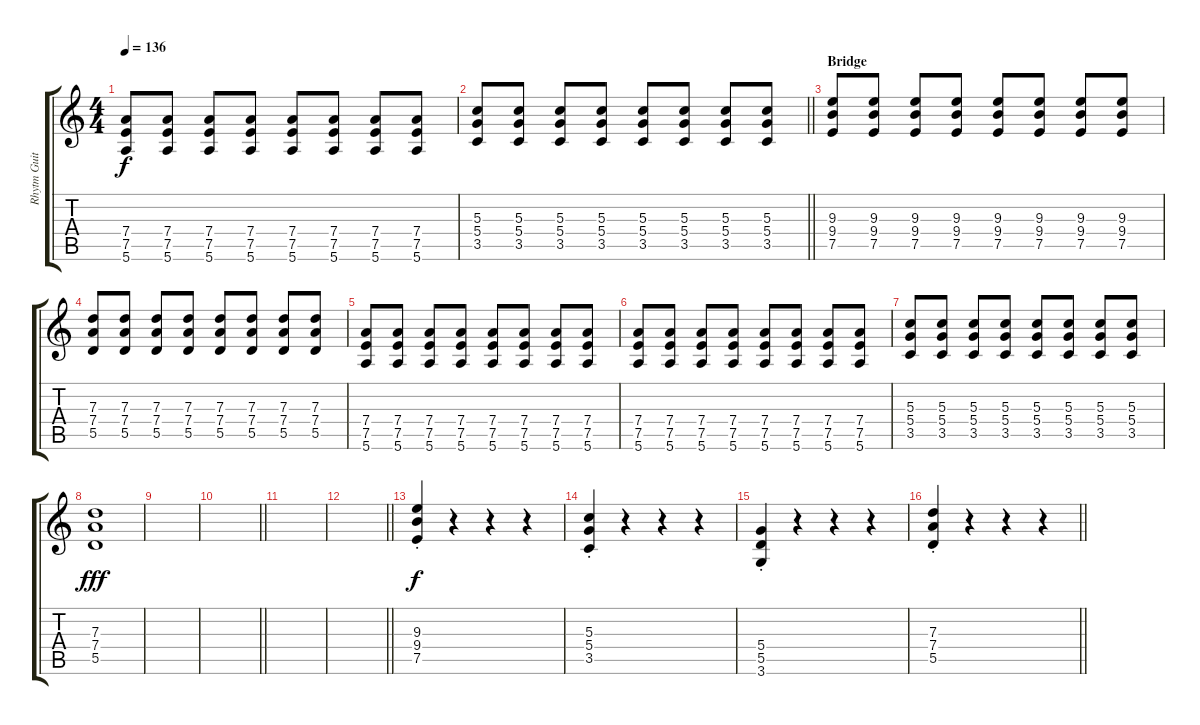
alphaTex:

\track ("Rhytm Guitar" "Rhytm Guit") {instrument overdrivenguitar}
\staff {score tabs}
\tuning (E4 B3 G3 D3 A2 E2) {hide}
\ts (4 4)
\tempo 136
\clef g2
\ks c
(7.4 7.5 5.6).8{dy f} (7.4 7.5 5.6).8 (7.4 7.5 5.6).8 (7.4 7.5 5.6).8 (7.4 7.5 5.6).8 (7.4 7.5 5.6).8 (7.4 7.5 5.6).8 (7.4 7.5 5.6).8 |
\barLineRight lightlight
(5.3 5.4 3.5).8 (5.3 5.4 3.5).8 (5.3 5.4 3.5).8 (5.3 5.4 3.5).8 (5.3 5.4 3.5).8 (5.3 5.4 3.5).8 (5.3 5.4 3.5).8 (5.3 5.4 3.5).8 |
\section ("" "Bridge")
(9.3 9.4 7.5).8 (9.3 9.4 7.5).8 (9.3 9.4 7.5).8 (9.3 9.4 7.5).8 (9.3 9.4 7.5).8 (9.3 9.4 7.5).8 (9.3 9.4 7.5).8 (9.3 9.4 7.5).8 |
(7.3 7.4 5.5).8 (7.3 7.4 5.5).8 (7.3 7.4 5.5).8 (7.3 7.4 5.5).8 (7.3 7.4 5.5).8 (7.3 7.4 5.5).8 (7.3 7.4 5.5).8 (7.3 7.4 5.5).8 |
(7.4 7.5 5.6).8 (7.4 7.5 5.6).8 (7.4 7.5 5.6).8 (7.4 7.5 5.6).8 (7.4 7.5 5.6).8 (7.4 7.5 5.6).8 (7.4 7.5 5.6).8 (7.4 7.5 5.6).8 |
(7.4 7.5 5.6).8 (7.4 7.5 5.6).8 (7.4 7.5 5.6).8 (7.4 7.5 5.6).8 (7.4 7.5 5.6).8 (7.4 7.5 5.6).8 (7.4 7.5 5.6).8 (7.4 7.5 5.6).8 |
(5.3 5.4 3.5).8 (5.3 5.4 3.5).8 (5.3 5.4 3.5).8 (5.3 5.4 3.5).8 (5.3 5.4 3.5).8 (5.3 5.4 3.5).8 (5.3 5.4 3.5).8 (5.3 5.4 3.5).8 |
(7.3 7.4 5.5).1{dy fff} |
|
\barLineRight lightlight
|
|
\barLineRight lightlight
|
(9.3{st} 9.4{st} 7.5{st}).4{dy f} r.4 r.4 r.4 |
(5.3{st} 5.4{st} 3.5{st}).4 r.4 r.4 r.4 |
(5.4{st} 5.5{st} 3.6).4 r.4 r.4 r.4 |
\barLineRight lightlight
(7.3{st} 7.4{st} 5.5{st}).4 r.4 r.4 r.4
